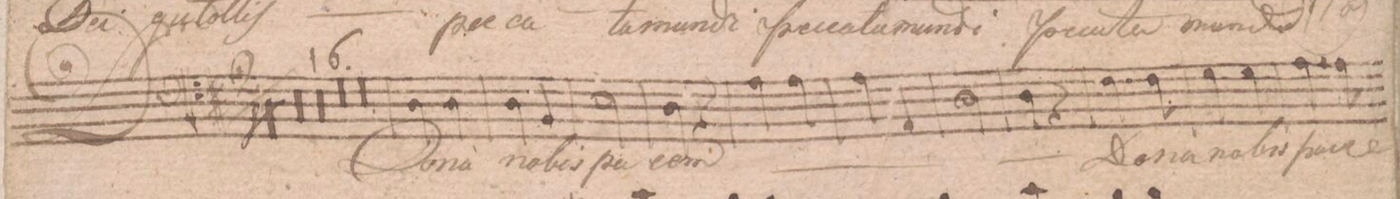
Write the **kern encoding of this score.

**kern	**text
*I"Basso.	*
*clefF4	*
*k[f#c#]	*
*M2/4	*
0r	.
=2	=2
=3	=3
=4	=4
=5	=5
0r	.
=6	=6
=7	=7
=8	=8
=9	=9
0r	.
=10	=10
=11	=11
=12	=12
=13	=13
0r	.
=14	=14
=15	=15
=16	=16
=17	=17
4D\	Do-
4D\	-na
=18	=18
4D\	no-
4BB/	-bis
=19	=19
*2\right	*
2E\	pa-
=20	=20
4D\	-cem
4r	.
=21	=21
4A\	{Do-
4A\	-na
=22	=22
4A\	no-
4AA/	-bis
=23	=23
2D\	pa-
=24	=24
4D\	-cem}
4r	.
=25	=25
4.F#\	Do-
8F#\	-na
=26	=26
4G\	no-
4G\	-bis
=27	=27
4.A\	pa-
8A\	-cem
=28	=28
*-	*-
